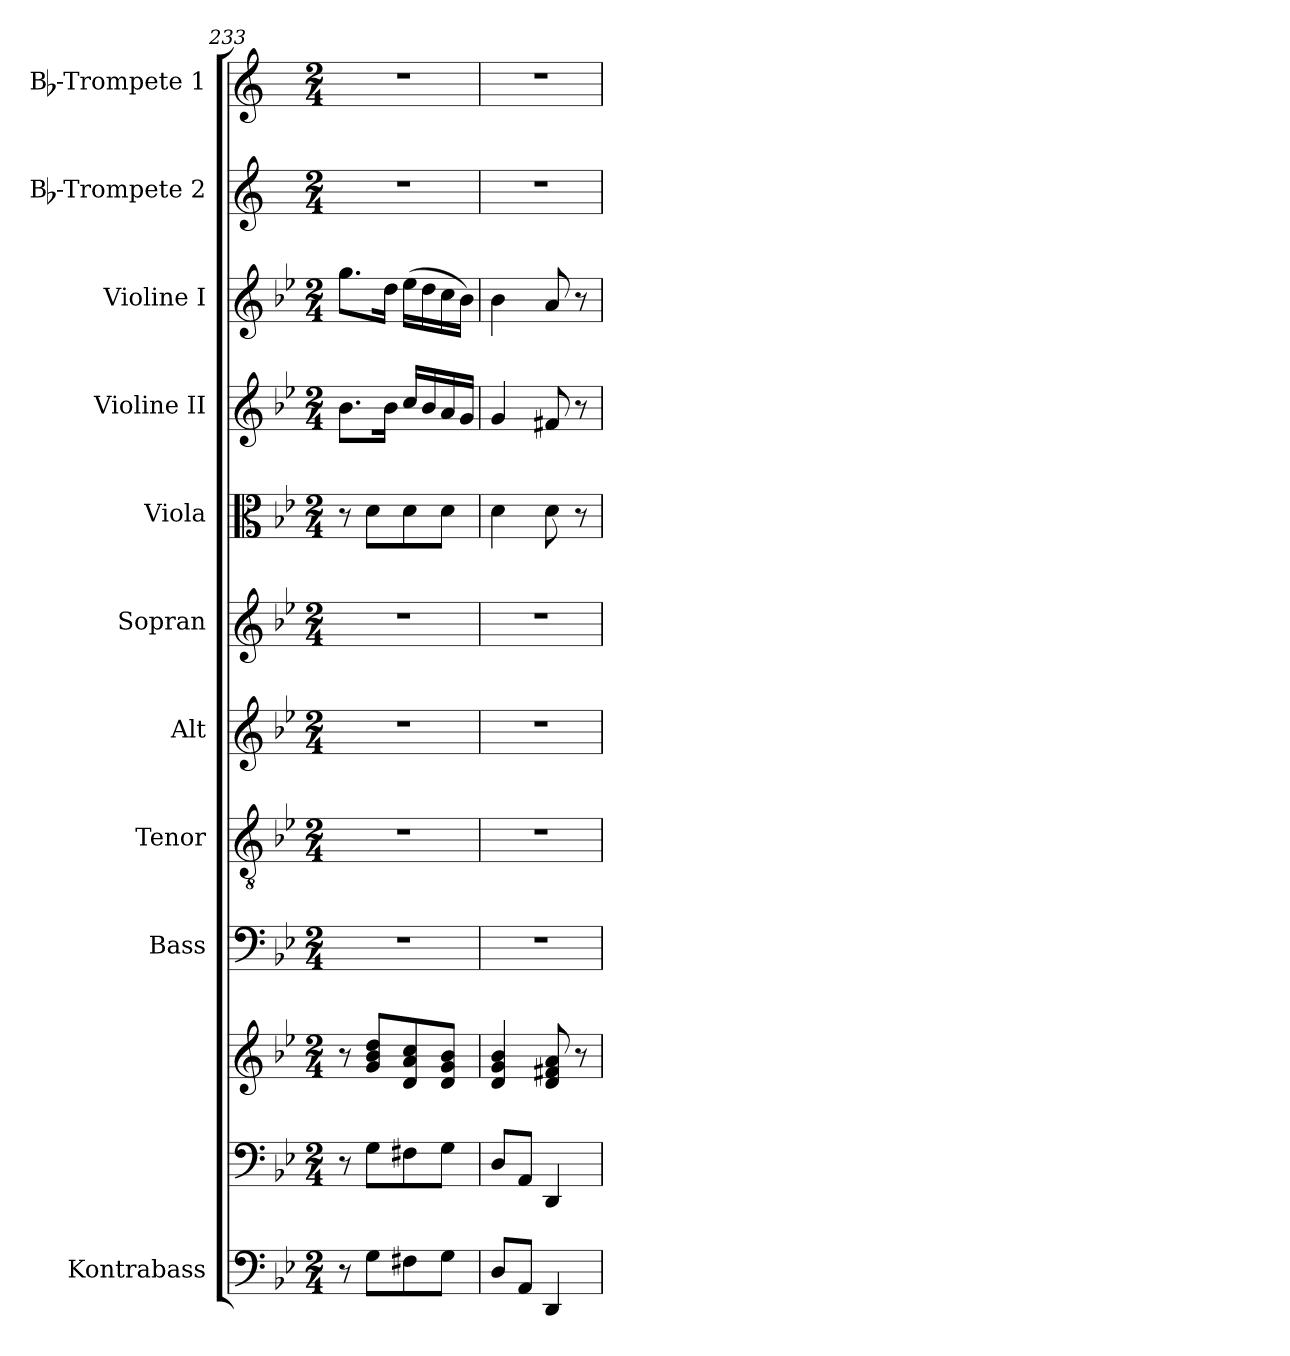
**kern	**kern	**kern	**kern	**kern	**kern	**kern	**kern	**kern	**kern	**kern	**kern
*part11	*part10	*part10	*part9	*part8	*part7	*part6	*part5	*part4	*part3	*part2	*part1
*staff12	*staff11	*staff10	*staff9	*staff8	*staff7	*staff6	*staff5	*staff4	*staff3	*staff2	*staff1
*I"Kontrabass	*	*	*I"Bass	*I"Tenor	*I"Alt	*I"Sopran	*I"Viola	*I"Violine II	*I"Violine I	*I"Bb-Trompete 2	*I"Bb-Trompete 1
*I'Kb.	*	*	*I'B.	*I'T.	*I'A.	*I'S.	*I'Vla.	*I'Vl. II	*I'Vl. I	*I'Bb Trp. 2	*I'Bb Trp. 1
*clefF4	*clefF4	*clefG2	*clefF4	*clefGv2	*clefG2	*clefG2	*clefC3	*clefG2	*clefG2	*clefG2	*clefG2
*ITrd7c12	*	*	*	*	*	*	*	*	*	*ITrd1c2	*ITrd1c2
*k[b-e-]	*k[b-e-]	*k[b-e-]	*k[b-e-]	*k[b-e-]	*k[b-e-]	*k[b-e-]	*k[b-e-]	*k[b-e-]	*k[b-e-]	*k[b-e-]	*k[b-e-]
*B-:	*B-:	*B-:	*B-:	*B-:	*B-:	*B-:	*B-:	*B-:	*B-:	*B-:	*B-:
*M2/4	*M2/4	*M2/4	*M2/4	*M2/4	*M2/4	*M2/4	*M2/4	*M2/4	*M2/4	*M2/4	*M2/4
=233	=233	=233	=233	=233	=233	=233	=233	=233	=233	=233	=233
8r	8r	8r	2r	2r	2r	2r	8r	8.b-\L	8.gg\L	2r	2r
8GG\L	8G\L	8g/ 8b-/ 8dd/L	.	.	.	.	8d\L	.	.	.	.
.	.	.	.	.	.	.	.	16b-\Jk	16dd\Jk	.	.
8FF#X\	8F#X\	8d/ 8a/ 8cc/	.	.	.	.	8d\	16cc/LL	(>16ee-\LL	.	.
.	.	.	.	.	.	.	.	16b-/	16dd\	.	.
8GG\J	8G\J	8d/ 8g/ 8b-/J	.	.	.	.	8d\J	16a/	16cc\	.	.
.	.	.	.	.	.	.	.	16g/JJ	16b-\JJ)	.	.
=234	=234	=234	=234	=234	=234	=234	=234	=234	=234	=234	=234
8DD/L	8D/L	4d/ 4g/ 4b-/	2r	2r	2r	2r	4d\	4g/	4b-\	2r	2r
8AAA/J	8AA/J	.	.	.	.	.	.	.	.	.	.
4DDD/	4DD/	8d/ 8f#X/ 8a/	.	.	.	.	8d\	8f#X/	8a/	.	.
.	.	8r	.	.	.	.	8r	8r	8r	.	.
=	=	=	=	=	=	=	=	=	=	=	=
*-	*-	*-	*-	*-	*-	*-	*-	*-	*-	*-	*-
